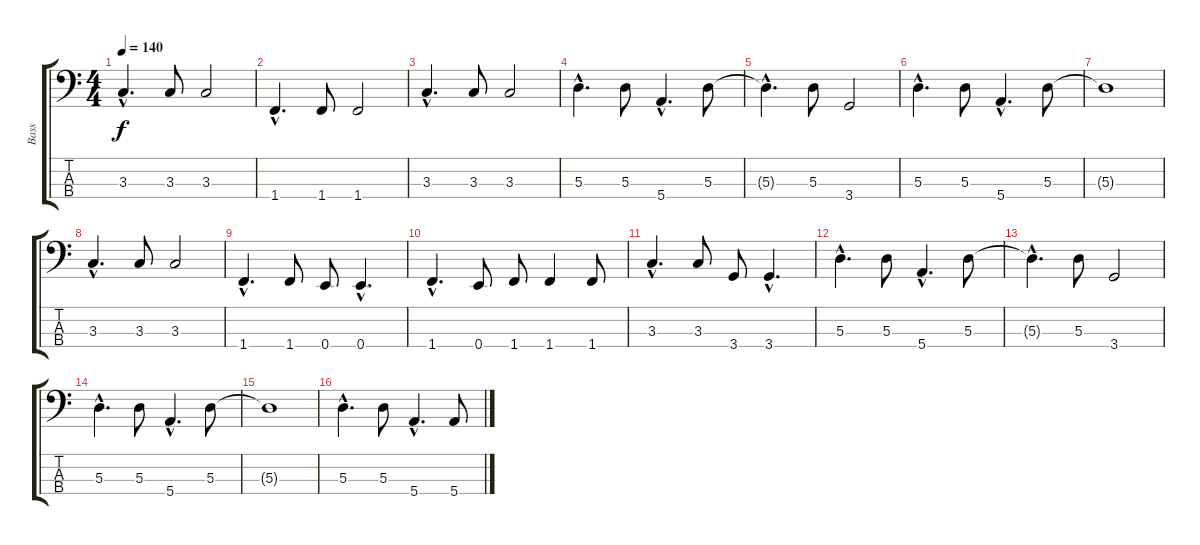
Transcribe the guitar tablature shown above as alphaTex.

\track ("Bass" "Bass") {instrument electricbassfinger}
\staff {score tabs}
\tuning (G2 D2 A1 E1) {hide}
\ts (4 4)
\tempo 140
\clef f4
\ks c
3.3{hac}.4{d dy f} 3.3.8 3.3.2 |
1.4{hac}.4{d} 1.4.8 1.4.2 |
3.3{hac}.4{d} 3.3.8 3.3.2 |
5.3{hac}.4{d} 5.3.8 5.4{hac}.4{d} 5.3.8 |
5.3{hac t}.4{d} 5.3.8 3.4.2 |
5.3{hac}.4{d} 5.3.8 5.4{hac}.4{d} 5.3.8 |
5.3{t}.1 |
3.3{hac}.4{d} 3.3.8 3.3.2 |
1.4{hac}.4{d} 1.4.8 0.4.8 0.4{hac}.4{d} |
1.4{hac}.4{d} 0.4.8 1.4.8 1.4.4 1.4.8 |
3.3{hac}.4{d} 3.3.8 3.4.8 3.4{hac}.4{d} |
5.3{hac}.4{d} 5.3.8 5.4{hac}.4{d} 5.3.8 |
5.3{hac t}.4{d} 5.3.8 3.4.2 |
5.3{hac}.4{d} 5.3.8 5.4{hac}.4{d} 5.3.8 |
5.3{t}.1 |
5.3{hac}.4{d} 5.3.8 5.4{hac}.4{d} 5.4.8
